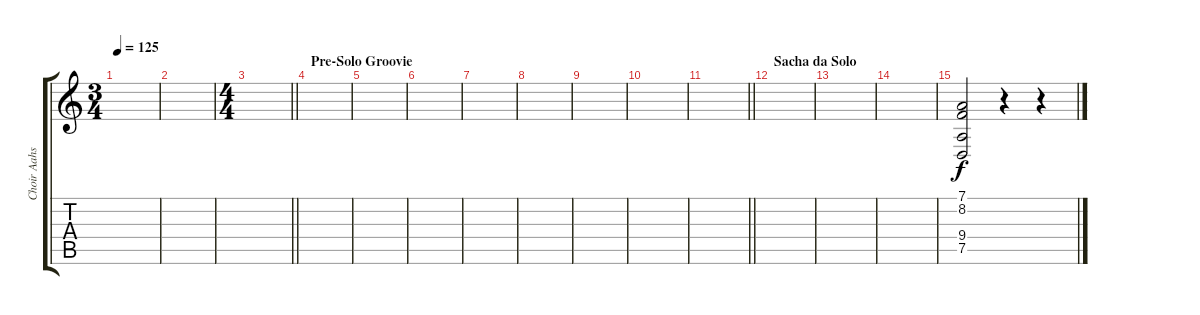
\track ("Choir Aahs" "Choir Aahs") {instrument choiraahs}
\staff {score tabs}
\tuning (D4 A3 F3 C3 G2 D2) {hide}
\ts (3 4)
\tempo 125
\clef g2
\ks c
|
|
\ts (4 4)
\barLineRight lightlight
|
\section ("" "Pre-Solo Groovie")
|
|
|
|
|
|
|
\barLineRight lightlight
|
\section ("" "Sacha da Solo")
|
|
|
(7.1 8.2 9.4 7.5).2 r.4 r.4
